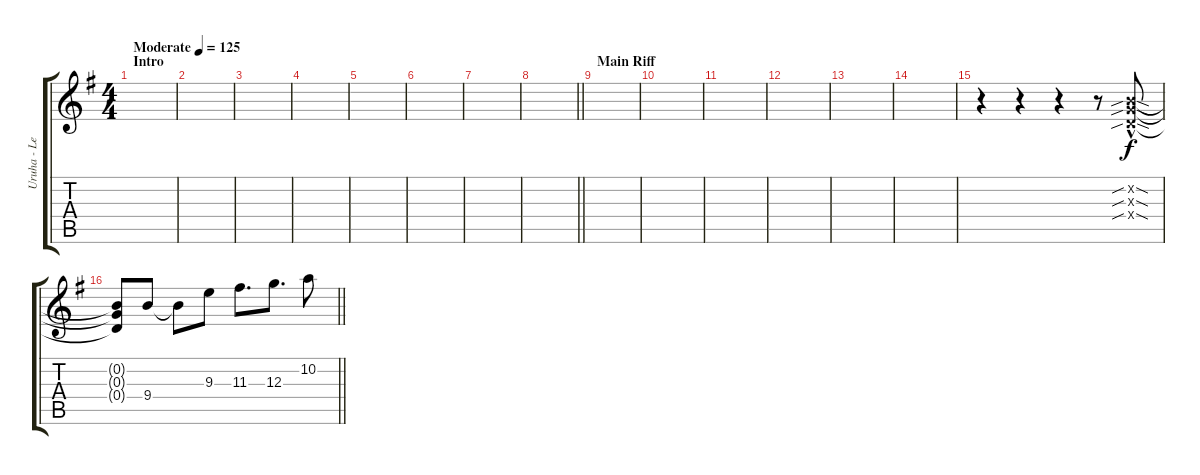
\track ("Uruha - Lead Guitar 1" "Uruha - Le") {instrument overdrivenguitar}
\staff {score tabs}
\tuning (E4 B3 G3 D3 A2 E2) {hide}
\ts (4 4)
\section ("" "Intro")
\tempo (125 "Moderate")
\clef g2
\ks eminor
|
|
|
|
|
|
|
\barLineRight lightlight
|
\section ("" "Main Riff")
|
|
|
|
|
|
r.4 r.4 r.4 r.8 (0.2{sib sod hac x} 0.3{sib sod hac x} 0.4{sib sod hac x}).8 |
\barLineRight lightlight
(0.2{t} 0.3{t} 0.4{t}).8{dy f} 9.4.8 9.4{t}.8 9.3.8 11.3.8{d} 12.3.8{d} 10.2.8
